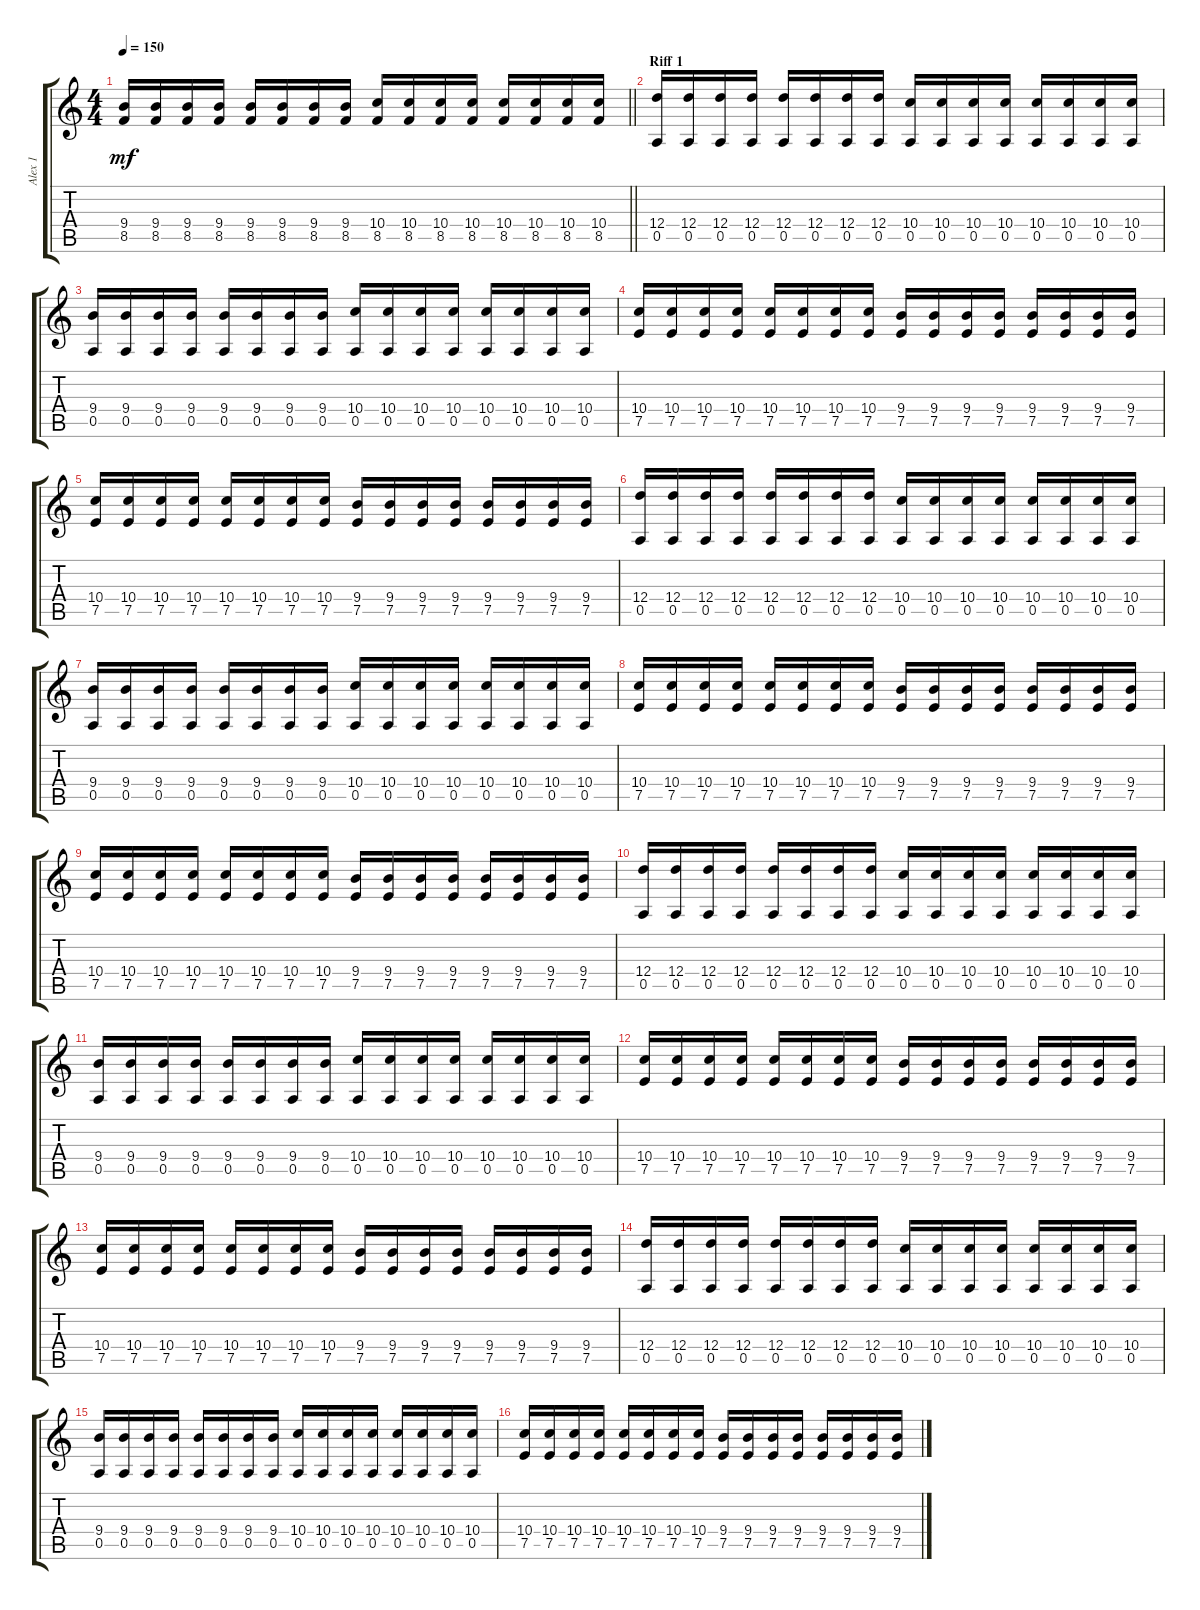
\track ("Alex 1" "Alex 1") {instrument distortionguitar}
\staff {score tabs}
\tuning (E4 B3 G3 D3 A2 E2) {hide}
\ts (4 4)
\tempo 150
\clef g2
\barLineRight lightlight
\ks c
(9.4 8.5).16{dy mf} (9.4 8.5).16 (9.4 8.5).16 (9.4 8.5).16 (9.4 8.5).16 (9.4 8.5).16 (9.4 8.5).16 (9.4 8.5).16 (10.4 8.5).16 (10.4 8.5).16 (10.4 8.5).16 (10.4 8.5).16 (10.4 8.5).16 (10.4 8.5).16 (10.4 8.5).16 (10.4 8.5).16 |
\section ("" "Riff 1")
(12.4 0.5).16 (12.4 0.5).16 (12.4 0.5).16 (12.4 0.5).16 (12.4 0.5).16 (12.4 0.5).16 (12.4 0.5).16 (12.4 0.5).16 (10.4 0.5).16 (10.4 0.5).16 (10.4 0.5).16 (10.4 0.5).16 (10.4 0.5).16 (10.4 0.5).16 (10.4 0.5).16 (10.4 0.5).16 |
(9.4 0.5).16 (9.4 0.5).16 (9.4 0.5).16 (9.4 0.5).16 (9.4 0.5).16 (9.4 0.5).16 (9.4 0.5).16 (9.4 0.5).16 (10.4 0.5).16 (10.4 0.5).16 (10.4 0.5).16 (10.4 0.5).16 (10.4 0.5).16 (10.4 0.5).16 (10.4 0.5).16 (10.4 0.5).16 |
(10.4 7.5).16 (10.4 7.5).16 (10.4 7.5).16 (10.4 7.5).16 (10.4 7.5).16 (10.4 7.5).16 (10.4 7.5).16 (10.4 7.5).16 (9.4 7.5).16 (9.4 7.5).16 (9.4 7.5).16 (9.4 7.5).16 (9.4 7.5).16 (9.4 7.5).16 (9.4 7.5).16 (9.4 7.5).16 |
(10.4 7.5).16 (10.4 7.5).16 (10.4 7.5).16 (10.4 7.5).16 (10.4 7.5).16 (10.4 7.5).16 (10.4 7.5).16 (10.4 7.5).16 (9.4 7.5).16 (9.4 7.5).16 (9.4 7.5).16 (9.4 7.5).16 (9.4 7.5).16 (9.4 7.5).16 (9.4 7.5).16 (9.4 7.5).16 |
(12.4 0.5).16 (12.4 0.5).16 (12.4 0.5).16 (12.4 0.5).16 (12.4 0.5).16 (12.4 0.5).16 (12.4 0.5).16 (12.4 0.5).16 (10.4 0.5).16 (10.4 0.5).16 (10.4 0.5).16 (10.4 0.5).16 (10.4 0.5).16 (10.4 0.5).16 (10.4 0.5).16 (10.4 0.5).16 |
(9.4 0.5).16 (9.4 0.5).16 (9.4 0.5).16 (9.4 0.5).16 (9.4 0.5).16 (9.4 0.5).16 (9.4 0.5).16 (9.4 0.5).16 (10.4 0.5).16 (10.4 0.5).16 (10.4 0.5).16 (10.4 0.5).16 (10.4 0.5).16 (10.4 0.5).16 (10.4 0.5).16 (10.4 0.5).16 |
(10.4 7.5).16 (10.4 7.5).16 (10.4 7.5).16 (10.4 7.5).16 (10.4 7.5).16 (10.4 7.5).16 (10.4 7.5).16 (10.4 7.5).16 (9.4 7.5).16 (9.4 7.5).16 (9.4 7.5).16 (9.4 7.5).16 (9.4 7.5).16 (9.4 7.5).16 (9.4 7.5).16 (9.4 7.5).16 |
(10.4 7.5).16 (10.4 7.5).16 (10.4 7.5).16 (10.4 7.5).16 (10.4 7.5).16 (10.4 7.5).16 (10.4 7.5).16 (10.4 7.5).16 (9.4 7.5).16 (9.4 7.5).16 (9.4 7.5).16 (9.4 7.5).16 (9.4 7.5).16 (9.4 7.5).16 (9.4 7.5).16 (9.4 7.5).16 |
(12.4 0.5).16 (12.4 0.5).16 (12.4 0.5).16 (12.4 0.5).16 (12.4 0.5).16 (12.4 0.5).16 (12.4 0.5).16 (12.4 0.5).16 (10.4 0.5).16 (10.4 0.5).16 (10.4 0.5).16 (10.4 0.5).16 (10.4 0.5).16 (10.4 0.5).16 (10.4 0.5).16 (10.4 0.5).16 |
(9.4 0.5).16 (9.4 0.5).16 (9.4 0.5).16 (9.4 0.5).16 (9.4 0.5).16 (9.4 0.5).16 (9.4 0.5).16 (9.4 0.5).16 (10.4 0.5).16 (10.4 0.5).16 (10.4 0.5).16 (10.4 0.5).16 (10.4 0.5).16 (10.4 0.5).16 (10.4 0.5).16 (10.4 0.5).16 |
(10.4 7.5).16 (10.4 7.5).16 (10.4 7.5).16 (10.4 7.5).16 (10.4 7.5).16 (10.4 7.5).16 (10.4 7.5).16 (10.4 7.5).16 (9.4 7.5).16 (9.4 7.5).16 (9.4 7.5).16 (9.4 7.5).16 (9.4 7.5).16 (9.4 7.5).16 (9.4 7.5).16 (9.4 7.5).16 |
(10.4 7.5).16 (10.4 7.5).16 (10.4 7.5).16 (10.4 7.5).16 (10.4 7.5).16 (10.4 7.5).16 (10.4 7.5).16 (10.4 7.5).16 (9.4 7.5).16 (9.4 7.5).16 (9.4 7.5).16 (9.4 7.5).16 (9.4 7.5).16 (9.4 7.5).16 (9.4 7.5).16 (9.4 7.5).16 |
(12.4 0.5).16 (12.4 0.5).16 (12.4 0.5).16 (12.4 0.5).16 (12.4 0.5).16 (12.4 0.5).16 (12.4 0.5).16 (12.4 0.5).16 (10.4 0.5).16 (10.4 0.5).16 (10.4 0.5).16 (10.4 0.5).16 (10.4 0.5).16 (10.4 0.5).16 (10.4 0.5).16 (10.4 0.5).16 |
(9.4 0.5).16 (9.4 0.5).16 (9.4 0.5).16 (9.4 0.5).16 (9.4 0.5).16 (9.4 0.5).16 (9.4 0.5).16 (9.4 0.5).16 (10.4 0.5).16 (10.4 0.5).16 (10.4 0.5).16 (10.4 0.5).16 (10.4 0.5).16 (10.4 0.5).16 (10.4 0.5).16 (10.4 0.5).16 |
(10.4 7.5).16 (10.4 7.5).16 (10.4 7.5).16 (10.4 7.5).16 (10.4 7.5).16 (10.4 7.5).16 (10.4 7.5).16 (10.4 7.5).16 (9.4 7.5).16 (9.4 7.5).16 (9.4 7.5).16 (9.4 7.5).16 (9.4 7.5).16 (9.4 7.5).16 (9.4 7.5).16 (9.4 7.5).16
